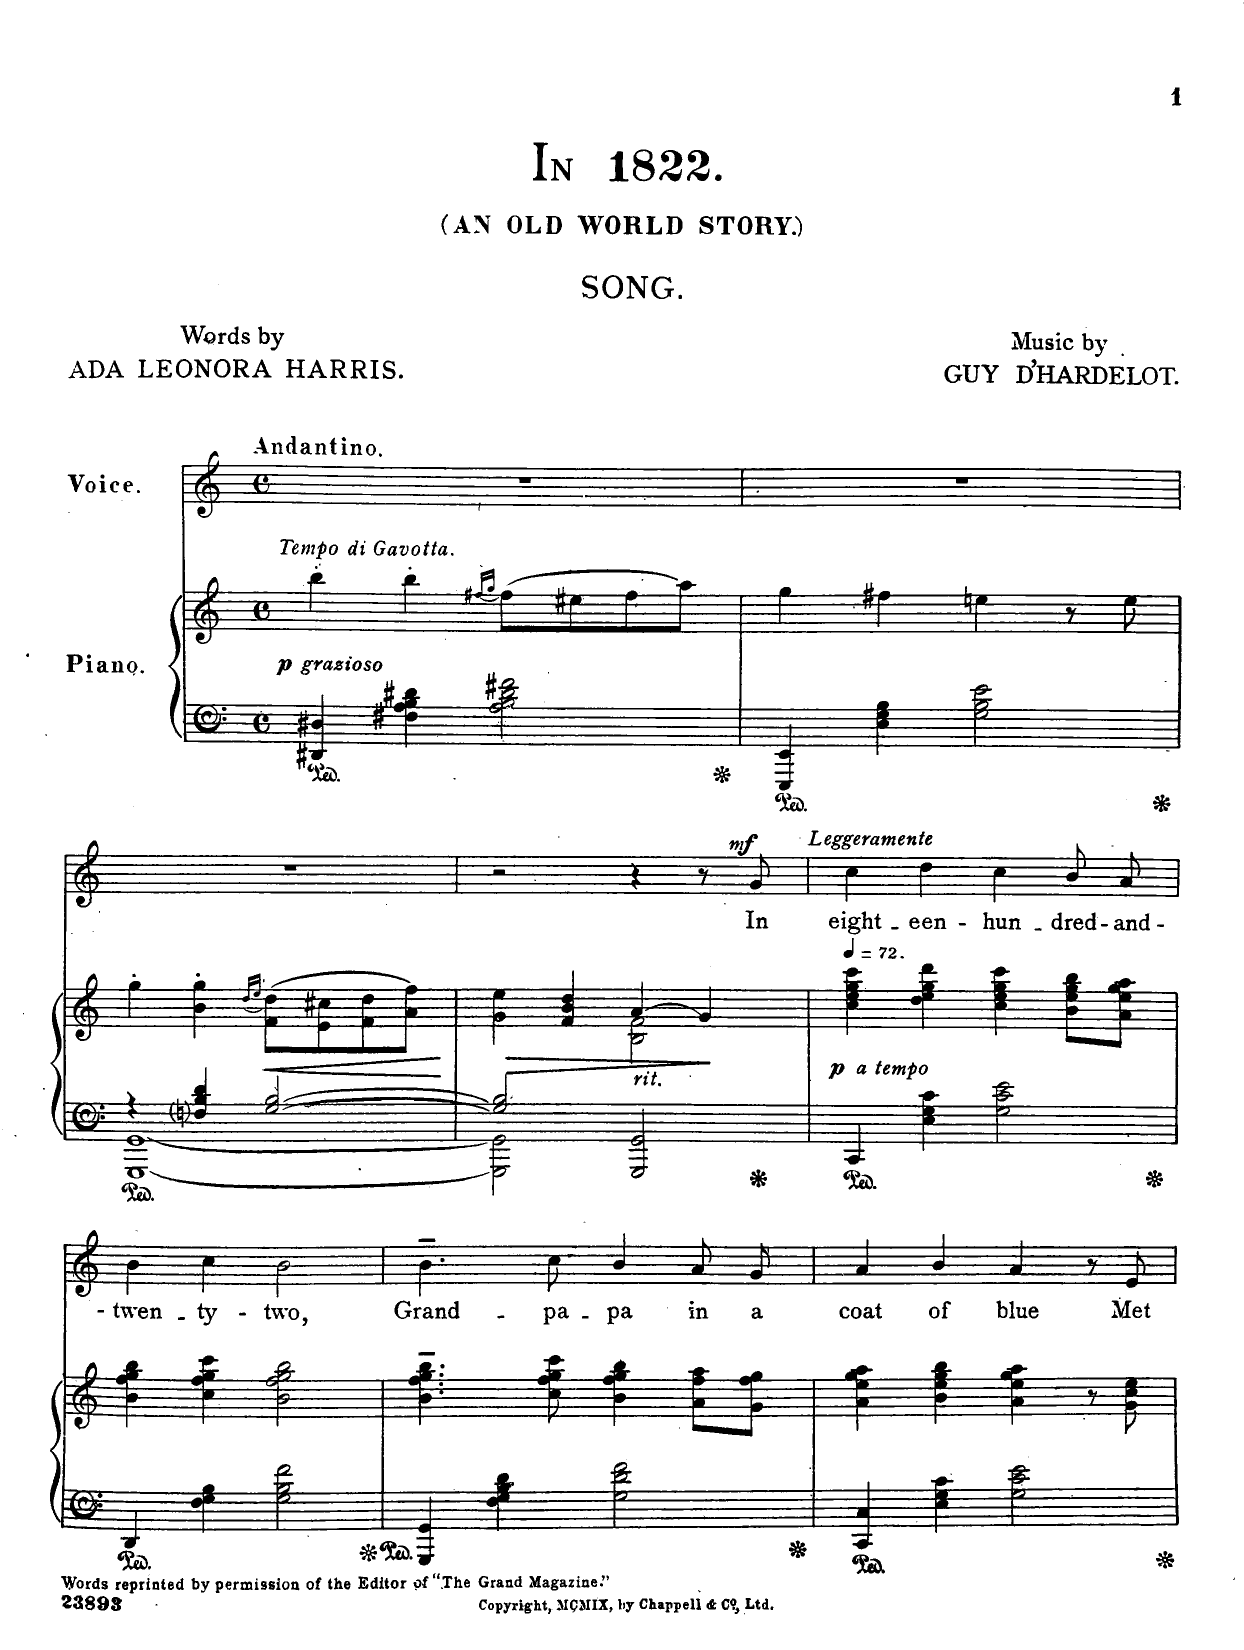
**kern	**kern	**dynam	**kern	**text	**dynam
*part2	*part2	*part2	*part1	*part1	*part1
*staff3	*staff2	*staff2/3	*staff1	*staff1	*staff1
*I"Piano	*	*	*I"Voice	*	*
*I'Pno	*	*	*	*	*
*clefF4	*clefG2	*	*clefG2	*	*
*k[]	*k[]	*	*k[]	*	*
*M4/4	*M4/4	*	*M4/4	*	*
*met(c)	*met(c)	*	*met(c)	*	*
=1	=1	=1	=1	=1	=1
!	!	!	!LO:TX:a:B:t=Andantino	!	!
!	!LO:TX:i:t=grazioso	!	!	!	!
!	!	!LO:DY:b	!	!	!
4DD#X/ 4D#X/	4bb'\	p	1r	.	.
4F#X\ 4A\ 4B\ 4d#X\	4bb'\	.	.	.	.
.	(16qff#X/LL	.	.	.	.
.	16qgg/JJ)	.	.	.	.
2A\ 2B\ 2d#\ 2f#X\	(8ff#\L	.	.	.	.
.	8ee#X\	.	.	.	.
.	8ff#\	.	.	.	.
.	8aa\J)	.	.	.	.
=2	=2	=2	=2	=2	=2
4EEE/ 4EE/	4gg\	.	1r	.	.
4E\ 4G\ 4B\	4ff#X\	.	.	.	.
2G\ 2B\ 2e\	4een\	.	.	.	.
.	8r	.	.	.	.
.	8ee\	.	.	.	.
=3	=3	=3	=3	=3	=3
*^	*	*	*	*	*
4r	[1GGG [1GG	4gg'\	.	1r	.	.
4Fni/ 4B/ 4d/	.	4b\' 4gg\'	.	.	.	.
.	.	(16qdd/LL	.	.	.	.
.	.	16qee/JJ)	.	.	.	.
[2G/ [2B/	.	(8f/ 8dd/L	.	.	.	.
.	.	8e/ 8cc#X/	.	.	.	.
.	.	8f/ 8dd/	.	.	.	.
.	.	8a/ 8ff/J)	.	.	.	.
=4	=4	=4	=4	=4	=4	=4
!	!	!	!LO:HP:b	!	!	!
2G/] 2B/]	2GGG\] 2GG\]	4g\ 4ee\	>	2r	.	.
.	.	4f/ 4b/ 4dd/	.	.	.	.
!LO:TX:i:t=rit.	!	!	!	!	!	!
2GGG/ 2GG/	2ryy	4a/	.	4r	.	.
.	.	4g/	.	8r	.	.
!	!	!	!	!	!	!LO:DY:a
.	.	.	.	8g/	In	mf
*v	*v	*	*	*	*	*
.	.	]	.	.	.
=5	=5	=5	=5	=5	=5
*	*	*	*MM72	*	*
!	!	!	!LO:TX:i:t=Leggeramente	!	!
!	!LO:TX:i:t=a tempo	!	!	!	!
!	!	!LO:DY:b	!	!	!
4CC/	4cc\ 4ee\ 4gg\ 4ccc\	p	4cc\	eight-	.
4E\ 4G\ 4c\	4dd\ 4ee\ 4gg\ 4ddd\	.	4dd\	-een	.
2G\ 2c\ 2e\	4cc\ 4ee\ 4gg\ 4ccc\	.	4cc\	hun-	.
.	8b\ 8ee\ 8gg\ 8bb\L	.	8b/L	-dred	.
.	8a\ 8ee\ 8gg\ 8aa\J	.	8a/J	and	.
=6	=6	=6	=6	=6	=6
4DD/	4b\ 4ff\ 4gg\ 4bb\	.	4b\	twen-	.
4F\ 4G\ 4B\	4cc\ 4ff\ 4gg\ 4ccc\	.	4cc\	-ty	.
2G\ 2B\ 2f\	2b\ 2ff\ 2gg\ 2bb\	.	2b\	two,	.
=7	=7	=7	=7	=7	=7
4GGG/ 4GG/	4.b\~ 4.ff\~ 4.gg\~ 4.bb\~	.	4.b~\	Grand-	.
4F\ 4G\ 4B\ 4d\	.	.	.	.	.
.	8cc\ 8ff\ 8gg\ 8ccc\	.	8cc\	-pa-	.
2G\ 2d\ 2f\	4b\ 4ff\ 4gg\ 4bb\	.	4b/	-pa	.
.	8a\ 8ff\ 8aa\L	.	8a/L	in	.
.	8g\ 8ff\ 8gg\J	.	8g/J	a	.
=8	=8	=8	=8	=8	=8
4CC/ 4C/	4a\ 4ee\ 4gg\ 4aa\	.	4a/	coat	.
4E\ 4G\ 4c\	4b\ 4ee\ 4gg\ 4bb\	.	4b/	of	.
2G\ 2c\ 2e\	4a\ 4ee\ 4gg\ 4aa\	.	4a/	blue	.
.	8r	.	8r	.	.
.	8g\ 8cc\ 8ee\	.	8e/	Met	.
=	=	=	=	=	=
*-	*-	*-	*-	*-	*-
